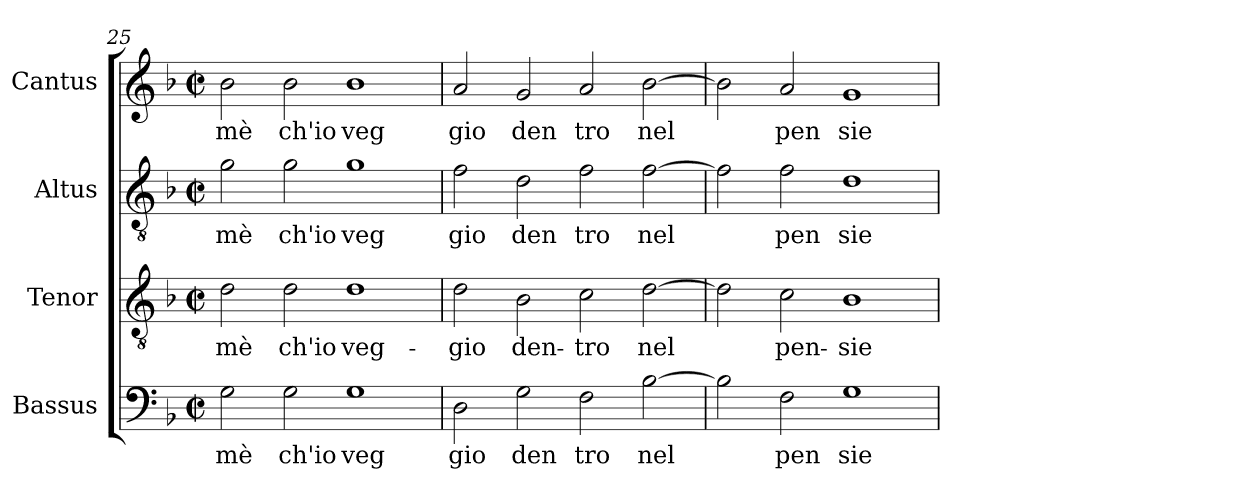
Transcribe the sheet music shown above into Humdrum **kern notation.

**kern	**text	**kern	**text	**kern	**text	**kern	**text
*part4	*part4	*part3	*part3	*part2	*part2	*part1	*part1
*staff4	*staff4	*staff3	*staff3	*staff2	*staff2	*staff1	*staff1
*I"Bassus	*	*I"Tenor	*	*I"Altus	*	*I"Cantus	*
*clefF4	*	*clefGv2	*	*clefGv2	*	*clefG2	*
*k[b-]	*	*k[b-]	*	*k[b-]	*	*k[b-]	*
*F:	*	*F:	*	*F:	*	*F:	*
*M2/2	*	*M2/2	*	*M2/2	*	*M2/2	*
*met(c|)	*	*met(c|)	*	*met(c|)	*	*met(c|)	*
=25	=25	=25	=25	=25	=25	=25	=25
!	!LO:LY:b:cj	!	!LO:LY:b:cj	!	!LO:LY:b:cj	!	!LO:LY:b:cj
2G\	mè	2d\	-mè	2g\	mè	2b-\	mè
!	!LO:LY:b:cj	!	!LO:LY:b:cj	!	!LO:LY:b:cj	!	!LO:LY:b:cj
2G\	ch'io	2d\	ch'io	2g\	ch'io	2b-\	ch'io
!	!LO:LY:b:cj	!	!LO:LY:b:cj	!	!LO:LY:b:cj	!	!LO:LY:b:cj
1G	veg	1d	veg-	1g	veg	1b-	veg
=26	=26	=26	=26	=26	=26	=26	=26
!	!LO:LY:b:cj	!	!LO:LY:b:cj	!	!LO:LY:b:cj	!	!LO:LY:b:cj
2D\	gio	2d\	-gio	2f\	gio	2a/	gio
!	!LO:LY:b:cj	!	!LO:LY:b:cj	!	!LO:LY:b:cj	!	!LO:LY:b:cj
2G\	den	2B-\	den-	2d\	den	2g/	den
!	!LO:LY:b:cj	!	!LO:LY:b:cj	!	!LO:LY:b:cj	!	!LO:LY:b:cj
2F\	tro	2c\	-tro	2f\	tro	2a/	tro
!	!LO:LY:b	!	!LO:LY:b	!	!LO:LY:b	!	!LO:LY:b
[>2B-\	nel	[>2d\	nel	[>2f\	nel	[>2b-\	nel
=27	=27	=27	=27	=27	=27	=27	=27
2B-\]	.	2d\]	.	2f\]	.	2b-\]	.
!	!LO:LY:b:cj	!	!LO:LY:b:cj	!	!LO:LY:b:cj	!	!LO:LY:b:cj
2F\	pen	2c\	pen-	2f\	pen	2a/	pen
!	!LO:LY:b:cj	!	!LO:LY:b:cj	!	!LO:LY:b:cj	!	!LO:LY:b:cj
1G	sie	1B-	-sie-	1d	sie	1g	sie
=	=	=	=	=	=	=	=
*-	*-	*-	*-	*-	*-	*-	*-
